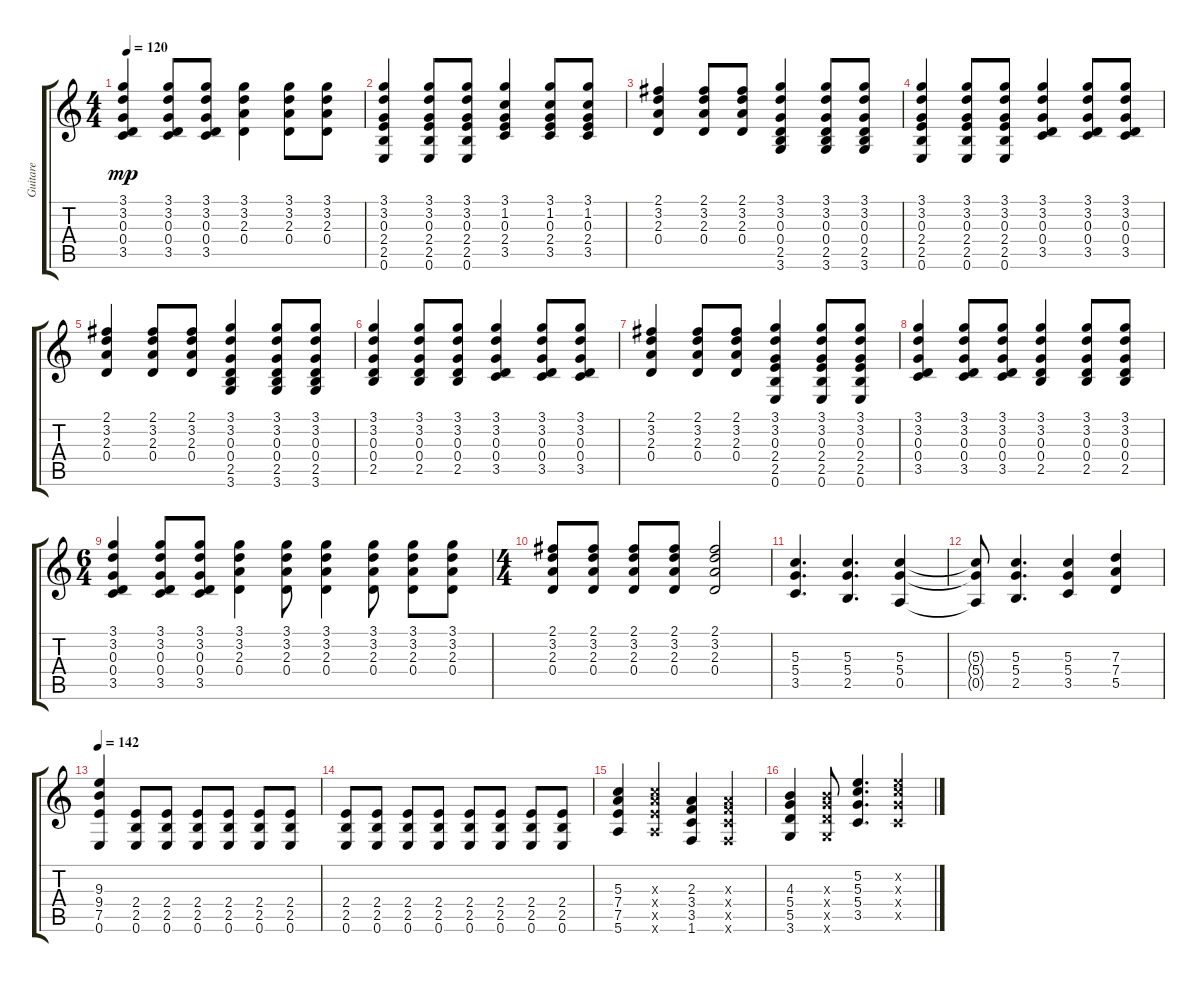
\track ("Guitare" "Guitare") {instrument acousticguitarsteel}
\staff {score tabs}
\tuning (E4 B3 G3 D3 A2 E2) {hide}
\ts (4 4)
\tempo 120
\clef g2
\ks c
(3.1 3.2 0.3 0.4 3.5).4{dy mp} (3.1 3.2 0.3 0.4 3.5).8 (3.1 3.2 0.3 0.4 3.5).8 (3.1 3.2 2.3 0.4).4 (3.1 3.2 2.3 0.4).8 (3.1 3.2 2.3 0.4).8 |
(3.1 3.2 0.3 2.4 2.5 0.6).4 (3.1 3.2 0.3 2.4 2.5 0.6).8 (3.1 3.2 0.3 2.4 2.5 0.6).8 (3.1 1.2 0.3 2.4 3.5).4 (3.1 1.2 0.3 2.4 3.5).8 (3.1 1.2 0.3 2.4 3.5).8 |
(2.1 3.2 2.3 0.4).4 (2.1 3.2 2.3 0.4).8 (2.1 3.2 2.3 0.4).8 (3.1 3.2 0.3 0.4 2.5 3.6).4 (3.1 3.2 0.3 0.4 2.5 3.6).8 (3.1 3.2 0.3 0.4 2.5 3.6).8 |
(3.1 3.2 0.3 2.4 2.5 0.6).4 (3.1 3.2 0.3 2.4 2.5 0.6).8 (3.1 3.2 0.3 2.4 2.5 0.6).8 (3.1 3.2 0.3 0.4 3.5).4 (3.1 3.2 0.3 0.4 3.5).8 (3.1 3.2 0.3 0.4 3.5).8 |
(2.1 3.2 2.3 0.4).4 (2.1 3.2 2.3 0.4).8 (2.1 3.2 2.3 0.4).8 (3.1 3.2 0.3 0.4 2.5 3.6).4 (3.1 3.2 0.3 0.4 2.5 3.6).8 (3.1 3.2 0.3 0.4 2.5 3.6).8 |
(3.1 3.2 0.3 0.4 2.5).4 (3.1 3.2 0.3 0.4 2.5).8 (3.1 3.2 0.3 0.4 2.5).8 (3.1 3.2 0.3 0.4 3.5).4 (3.1 3.2 0.3 0.4 3.5).8 (3.1 3.2 0.3 0.4 3.5).8 |
(2.1 3.2 2.3 0.4).4 (2.1 3.2 2.3 0.4).8 (2.1 3.2 2.3 0.4).8 (3.1 3.2 0.3 2.4 2.5 0.6).4 (3.1 3.2 0.3 2.4 2.5 0.6).8 (3.1 3.2 0.3 2.4 2.5 0.6).8 |
(3.1 3.2 0.3 0.4 3.5).4 (3.1 3.2 0.3 0.4 3.5).8 (3.1 3.2 0.3 0.4 3.5).8 (3.1 3.2 0.3 0.4 2.5).4 (3.1 3.2 0.3 0.4 2.5).8 (3.1 3.2 0.3 0.4 2.5).8 |
\ts (6 4)
(3.1 3.2 0.3 0.4 3.5).4 (3.1 3.2 0.3 0.4 3.5).8 (3.1 3.2 0.3 0.4 3.5).8 (3.1 3.2 2.3 0.4).4 (3.1 3.2 2.3 0.4).8 (3.1 3.2 2.3 0.4).4 (3.1 3.2 2.3 0.4).8 (3.1 3.2 2.3 0.4).8 (3.1 3.2 2.3 0.4).8 |
\ts (4 4)
(2.1 3.2 2.3 0.4).8 (2.1 3.2 2.3 0.4).8 (2.1 3.2 2.3 0.4).8 (2.1 3.2 2.3 0.4).8 (2.1 3.2 2.3 0.4).2 |
(5.3 5.4 3.5).4{d} (5.3 5.4 2.5).4{d} (5.3 5.4 0.5).4 |
(5.3{t} 5.4{t} 0.5{t}).8 (5.3 5.4 2.5).4{d} (5.3 5.4 3.5).4 (7.3 7.4 5.5).4 |
\tempo 142
(9.3 9.4 7.5 0.6).4 (2.4 2.5 0.6).8 (2.4 2.5 0.6).8 (2.4 2.5 0.6).8 (2.4 2.5 0.6).8 (2.4 2.5 0.6).8 (2.4 2.5 0.6).8 |
(2.4 2.5 0.6).8 (2.4 2.5 0.6).8 (2.4 2.5 0.6).8 (2.4 2.5 0.6).8 (2.4 2.5 0.6).8 (2.4 2.5 0.6).8 (2.4 2.5 0.6).8 (2.4 2.5 0.6).8 |
(5.3 7.4 7.5 5.6).4 (5.3{x} 7.4{x} 7.5{x} 5.6{x}).4 (2.3 3.4 3.5 1.6).4 (2.3{x} 3.4{x} 3.5{x} 1.6{x}).4 |
(4.3 5.4 5.5 3.6).4 (4.3{x} 5.4{x} 5.5{x} 3.6{x}).8 (5.2 5.3 5.4 3.5).4{d} (5.2{x} 5.3{x} 5.4{x} 3.5{x}).4
